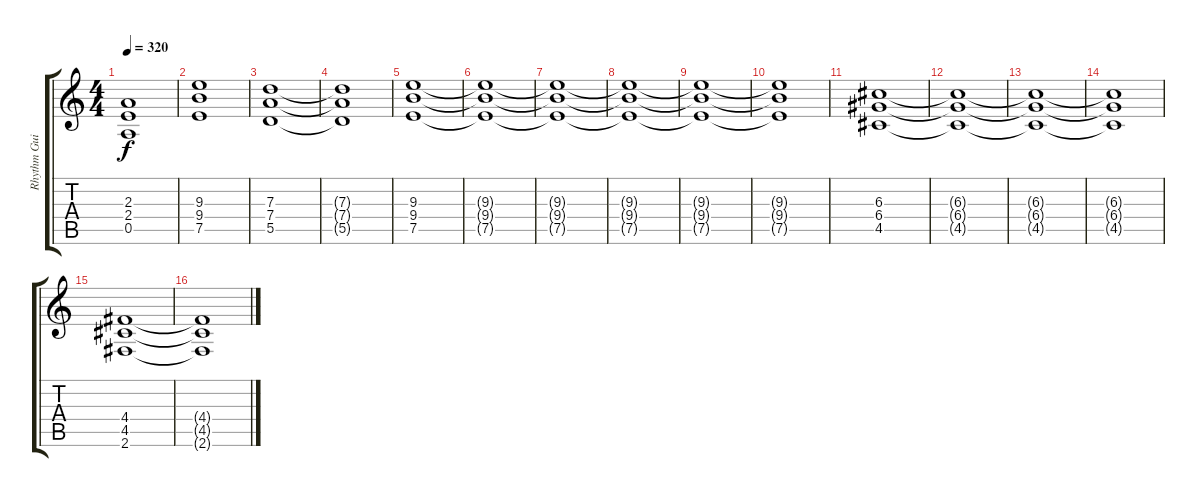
\track ("Rhythm Guitar" "Rhythm Gui") {instrument distortionguitar}
\staff {score tabs}
\tuning (E4 B3 G3 D3 A2 E2) {hide}
\ts (4 4)
\tempo 320
\clef g2
\ks c
(2.3 2.4 0.5).1{dy f} |
(9.3 9.4 7.5).1 |
(7.3 7.4 5.5).1 |
(7.3{t} 7.4{t} 5.5{t}).1 |
(9.3 9.4 7.5).1 |
(9.3{t} 9.4{t} 7.5{t}).1 |
(9.3{t} 9.4{t} 7.5{t}).1 |
(9.3{t} 9.4{t} 7.5{t}).1 |
(9.3{t} 9.4{t} 7.5{t}).1 |
(9.3{t} 9.4{t} 7.5{t}).1 |
(6.3 6.4 4.5).1 |
(6.3{t} 6.4{t} 4.5{t}).1 |
(6.3{t} 6.4{t} 4.5{t}).1 |
(6.3{t} 6.4{t} 4.5{t}).1 |
(4.4 4.5 2.6).1 |
(4.4{t} 4.5{t} 2.6{t}).1
